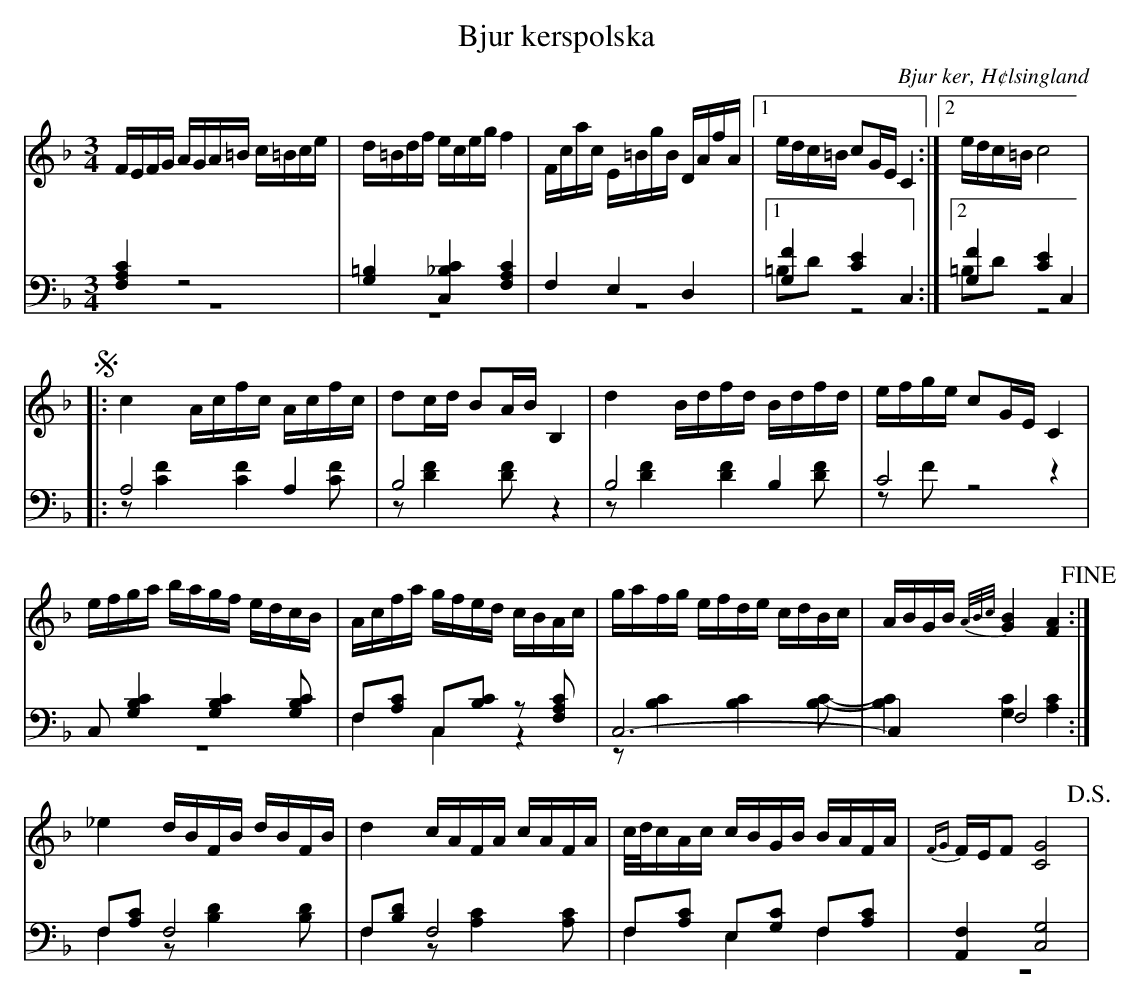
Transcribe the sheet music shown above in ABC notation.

X:1
T: Bjur kerspolska
O: Bjur ker, H¢lsingland
M: 3/4
L: 1/16
K: F
V:1
V:2
V:3 merge
V:1
FEFG AGA=B c=Bce|d=Bdf eceg f4|Fcac E=BgB DAfA|1 edc=B c2GE C4:|2 edc=B c8 |
!segno! |:c4 Acfc Acfc|d2cd B2AB B,4|d4 Bdfd Bdfd|efge c2GE C4|
efga bagf edcB|Acfa gfed cBAc|gafg efde cdBc|ABGB {A/B/c/}[G4B4] [F4A4] !fine!:|
_e4 dBFB dBFB|d4 cAFA cAFA|c/d/cAc cBGB BAFA|{FG}FEF2 [C8G8] !D.S.!|
V:2 clef=bass
[F,4A,4C4] z8|[G,4=B,4] [C,4_B,4C4] [F,4A,4C4]|F,4 E,4 D,4|1 [G,4F4] [C4E4] C,4:|2 [G,4F4] [C4E4] C,4 |
|:A,8 A,4|B,8 z4|B,8  B,4|C8 z4|
C,2 [G,4B,4C4] [G,4B,4C4] [G,2B,2C2]|F,2[A,2C2] C,2[B,2C2] z2 [F,2A,2C2]|C,12-|C,4 F,8:|
F,2[A,2C2] F,8|F,2[B,2D2] F,8|F,2[A,2C2] E,2[G,2C2] F,2[A,2C2]|[A,,4F,4] [C,8G,8] |
V:3 clef=bass
z12|z12|z12|1 =B,2D2 z8:|2 =B,2D2 z8|
|:z2 [C4F4] [C4F4] [C2F2]|z2 [D4F4] [D2F2] z4|z2 [D4F4] [D4F4] [D2F2]|z2 F2 z8|
z12|F,4 C,4 z4|z2 [B,4C4] [B,4C4] [B,2C2]-|[B,4C4] [G,4C4] [A,4C4]:|
F,4 z2 [B,4D4] [B,2D2]|F,4 z2 [A,4C4] [A,2C2]|F,4 E,4 F,4|z12|
